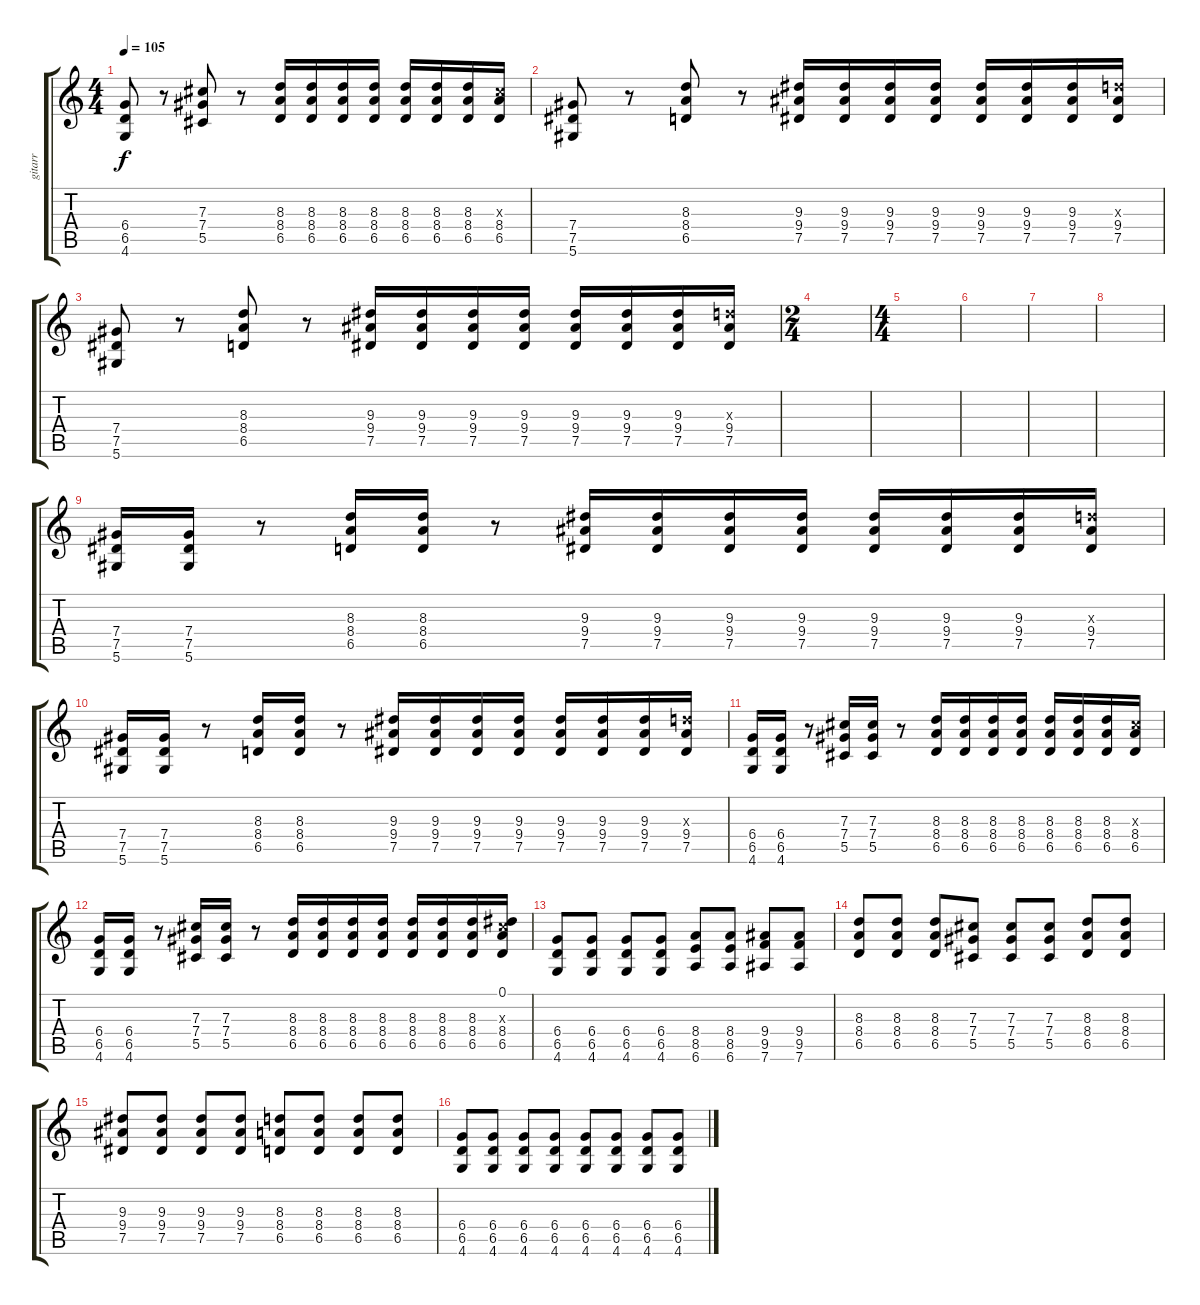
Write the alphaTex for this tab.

\track ("gitarr" "gitarr") {instrument overdrivenguitar}
\staff {score tabs}
\tuning (Eb4 Bb3 Gb3 Db3 Ab2 Eb2) {hide}
\ts (4 4)
\tempo 105
\clef g2
\ks c
(6.4 6.5 4.6).8{dy f} r.8 (7.3 7.4 5.5).8 r.8 (8.3 8.4 6.5).16 (8.3 8.4 6.5).16 (8.3 8.4 6.5).16 (8.3 8.4 6.5).16 (8.3 8.4 6.5).16 (8.3 8.4 6.5).16 (8.3 8.4 6.5).16 (7.3{x} 8.4 6.5).16 |
(7.4 7.5 5.6).8 r.8 (8.3 8.4 6.5).8 r.8 (9.3 9.4 7.5).16 (9.3 9.4 7.5).16 (9.3 9.4 7.5).16 (9.3 9.4 7.5).16 (9.3 9.4 7.5).16 (9.3 9.4 7.5).16 (9.3 9.4 7.5).16 (8.3{x} 9.4 7.5).16 |
(7.4 7.5 5.6).8 r.8 (8.3 8.4 6.5).8 r.8 (9.3 9.4 7.5).16 (9.3 9.4 7.5).16 (9.3 9.4 7.5).16 (9.3 9.4 7.5).16 (9.3 9.4 7.5).16 (9.3 9.4 7.5).16 (9.3 9.4 7.5).16 (8.3{x} 9.4 7.5).16 |
\ts (2 4)
|
\ts (4 4)
|
|
|
|
(7.4 7.5 5.6).16 (7.4 7.5 5.6).16 r.8 (8.3 8.4 6.5).16 (8.3 8.4 6.5).16 r.8 (9.3 9.4 7.5).16 (9.3 9.4 7.5).16 (9.3 9.4 7.5).16 (9.3 9.4 7.5).16 (9.3 9.4 7.5).16 (9.3 9.4 7.5).16 (9.3 9.4 7.5).16 (8.3{x} 9.4 7.5).16 |
(7.4 7.5 5.6).16 (7.4 7.5 5.6).16 r.8 (8.3 8.4 6.5).16 (8.3 8.4 6.5).16 r.8 (9.3 9.4 7.5).16 (9.3 9.4 7.5).16 (9.3 9.4 7.5).16 (9.3 9.4 7.5).16 (9.3 9.4 7.5).16 (9.3 9.4 7.5).16 (9.3 9.4 7.5).16 (8.3{x} 9.4 7.5).16 |
(6.4 6.5 4.6).16 (6.4 6.5 4.6).16 r.8 (7.3 7.4 5.5).16 (7.3 7.4 5.5).16 r.8 (8.3 8.4 6.5).16 (8.3 8.4 6.5).16 (8.3 8.4 6.5).16 (8.3 8.4 6.5).16 (8.3 8.4 6.5).16 (8.3 8.4 6.5).16 (8.3 8.4 6.5).16 (7.3{x} 8.4 6.5).16 |
(6.4 6.5 4.6).16 (6.4 6.5 4.6).16 r.8 (7.3 7.4 5.5).16 (7.3 7.4 5.5).16 r.8 (8.3 8.4 6.5).16 (8.3 8.4 6.5).16 (8.3 8.4 6.5).16 (8.3 8.4 6.5).16 (8.3 8.4 6.5).16 (8.3 8.4 6.5).16 (8.3 8.4 6.5).16 (0.1 7.3{x} 8.4 6.5).16 |
(6.4 6.5 4.6).8 (6.4 6.5 4.6).8 (6.4 6.5 4.6).8 (6.4 6.5 4.6).8 (8.4 8.5 6.6).8 (8.4 8.5 6.6).8 (9.4 9.5 7.6).8 (9.4 9.5 7.6).8 |
(8.3 8.4 6.5).8 (8.3 8.4 6.5).8 (8.3 8.4 6.5).8 (7.3 7.4 5.5).8 (7.3 7.4 5.5).8 (7.3 7.4 5.5).8 (8.3 8.4 6.5).8 (8.3 8.4 6.5).8 |
(9.3 9.4 7.5).8 (9.3 9.4 7.5).8 (9.3 9.4 7.5).8 (9.3 9.4 7.5).8 (8.3 8.4 6.5).8 (8.3 8.4 6.5).8 (8.3 8.4 6.5).8 (8.3 8.4 6.5).8 |
(6.4 6.5 4.6).8 (6.4 6.5 4.6).8 (6.4 6.5 4.6).8 (6.4 6.5 4.6).8 (6.4 6.5 4.6).8 (6.4 6.5 4.6).8 (6.4 6.5 4.6).8 (6.4 6.5 4.6).8
